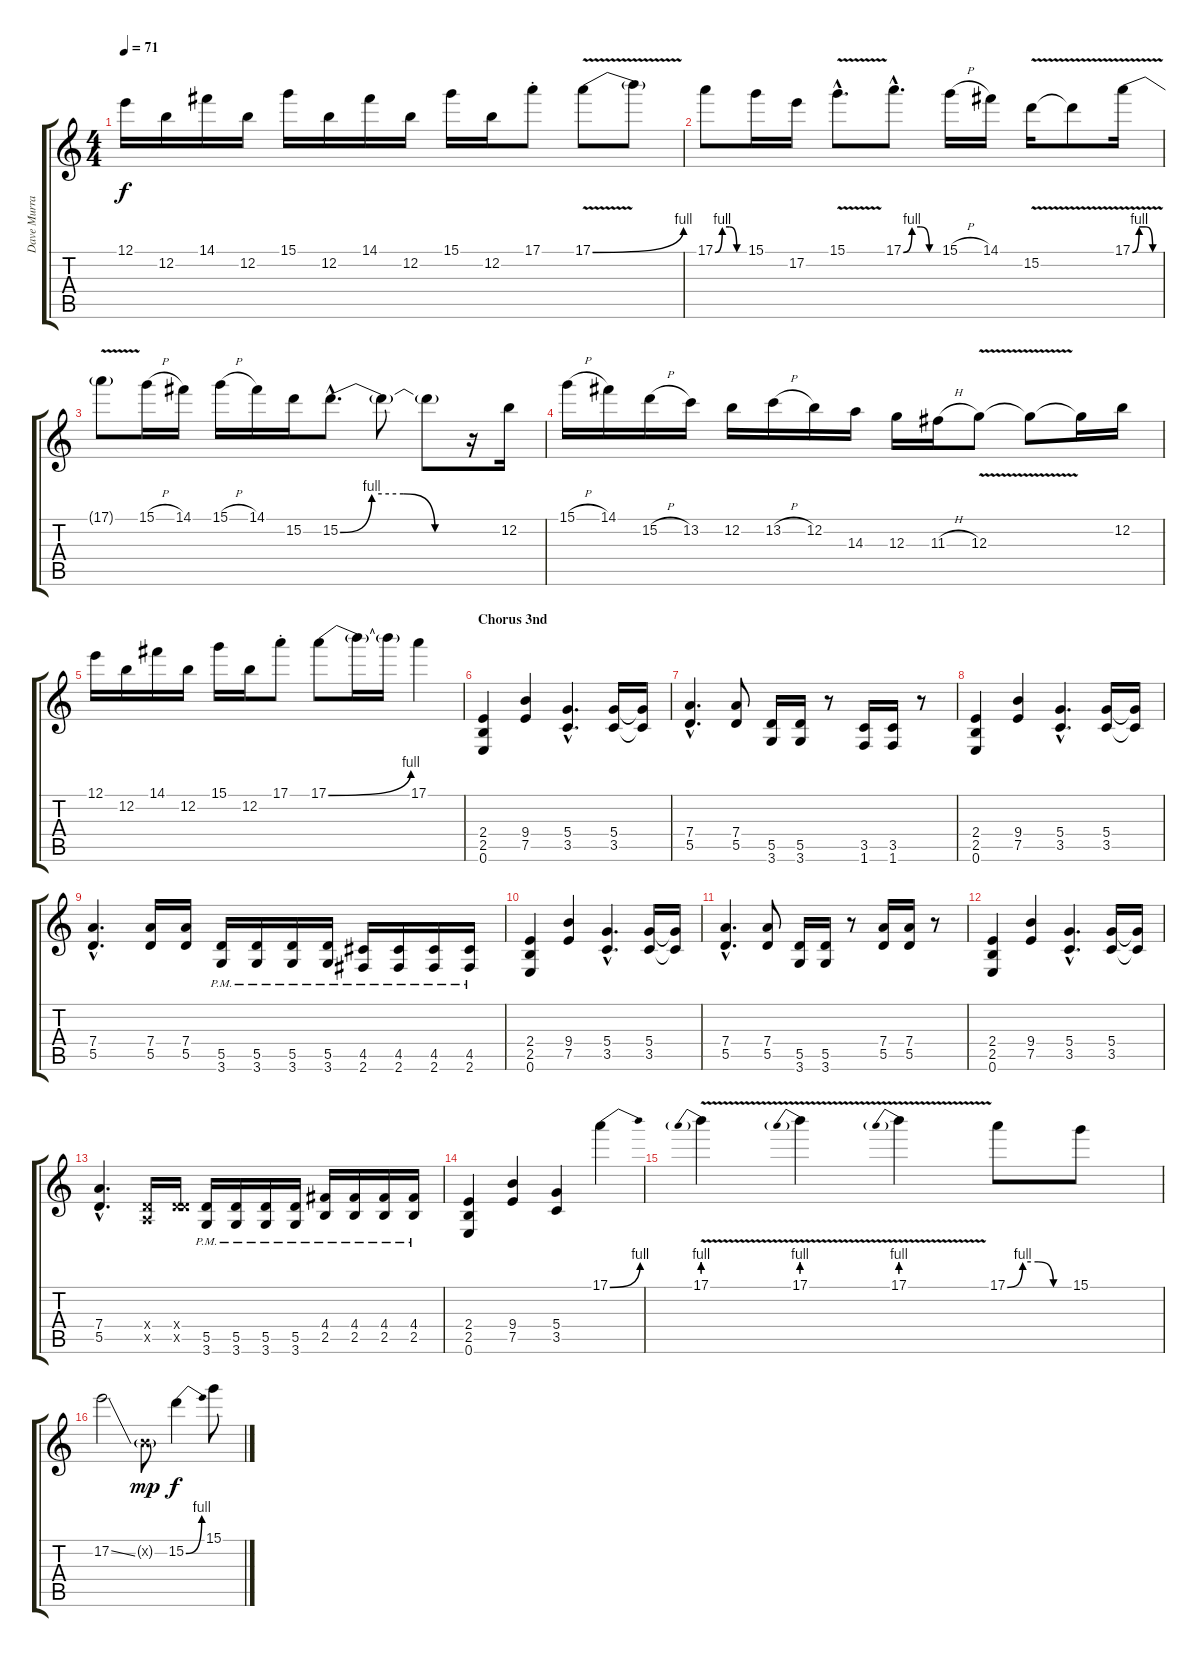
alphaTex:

\track ("Dave Murray (lead)" "Dave Murra") {instrument distortionguitar}
\staff {score tabs}
\tuning (E4 B3 G3 D3 A2 E2) {hide}
\ts (4 4)
\tempo 71
\clef g2
\ks c
12.1.16{dy f} 12.2.16 14.1.16 12.2.16 15.1.16 12.2.16 14.1.16 12.2.16 15.1.16 12.2.16 17.1{st}.8 17.1{be (bend 0 0 60 4) v}.8 17.1{t}.8 |
17.1{be (custom 0 0 15 4 30 4 45 0 60 0)}.8 15.1.16 17.2.16 15.1{v hac}.8{d} 17.1{be (custom 0 0 15 4 30 4 45 0 60 0) hac}.8{d} 15.1{h}.16 14.1.16 15.2{v}.16 15.2{t}.8 17.1{be (custom 0 0 15 4 30 4 45 0 60 0) v}.16 |
17.1{t}.8 15.1{h}.16 14.1.16 15.1{h}.16 14.1.16 15.2.16 15.2{be (custom 0 0 15 4 30 4 45 0 60 0) hac}.8{d} 15.2{t}.8 15.2{t}.8 r.16 12.2.16 |
15.1{h}.16 14.1.16 15.2{h}.16 13.2.16 12.2.16 13.2{h}.16 12.2.16 14.3.16 12.3.16 11.3{h}.16 12.3{v}.8 12.3{t}.8 12.3{t}.16 12.2.16 |
12.1.16 12.2.16 14.1.16 12.2.16 15.1.16 12.2.16 17.1{st}.8 17.1{be (bend 0 0 60 4)}.8 17.1{t}.16 17.1{t}.16 17.1.4 |
\section ("" "Chorus 3nd")
(2.4 2.5 0.6).4{volume 15} (9.4 7.5).4 (5.4{hac} 3.5{hac}).4{d} (5.4 3.5).16 (5.4{t} 3.5{t}).16 |
(7.4{hac} 5.5{hac}).4{d} (7.4 5.5).8 (5.5 3.6).16 (5.5 3.6).16 r.8 (3.5 1.6).16 (3.5 1.6).16 r.8 |
(2.4 2.5 0.6).4 (9.4 7.5).4 (5.4{hac} 3.5{hac}).4{d} (5.4 3.5).16 (5.4{t} 3.5{t}).16 |
(7.4{hac} 5.5{hac}).4{d} (7.4 5.5).16 (7.4 5.5).16 (5.5{pm} 3.6{pm}).16 (5.5{pm} 3.6{pm}).16 (5.5{pm} 3.6{pm}).16 (5.5{pm} 3.6{pm}).16 (4.5{pm} 2.6{pm}).16 (4.5{pm} 2.6{pm}).16 (4.5{pm} 2.6).16 (4.5{pm} 2.6{pm}).16 |
(2.4 2.5 0.6).4 (9.4 7.5).4 (5.4{hac} 3.5{hac}).4{d} (5.4 3.5).16 (5.4{t} 3.5{t}).16 |
(7.4{hac} 5.5{hac}).4{d} (7.4 5.5).8 (5.5 3.6).16 (5.5 3.6).16 r.8 (7.4 5.5).16 (7.4 5.5).16 r.8 |
(2.4 2.5 0.6).4 (9.4 7.5).4 (5.4{hac} 3.5{hac}).4{d} (5.4 3.5).16 (5.4{t} 3.5{t}).16 |
(7.4{hac} 5.5{hac}).4{d} (0.4{x} 0.5{x}).16 (0.4{x} 5.5{x}).16 (5.5 3.6{pm}).16 (5.5{pm} 3.6{pm}).16 (5.5{pm} 3.6{pm}).16 (5.5{pm} 3.6{pm}).16 (4.4{pm} 2.5{pm}).16 (4.4{pm} 2.5{pm}).16 (4.4{pm} 2.5{pm}).16 (4.4{pm} 2.5{pm}).16 |
(2.4 2.5 0.6).4 (9.4 7.5).4 (5.4 3.5).4 17.1{be (bend 0 0 60 4)}.4{volume 16 balance 8} |
17.1{be (prebend 0 4 60 4) v}.4 17.1{be (prebend 0 4 60 4) v}.4 17.1{be (prebend 0 4 60 4) v}.4 17.1{be (custom 0 0 15 4 30 4 45 0 60 0)}.8 15.1.8 |
17.2{ss}.2 0.2{g x}.8{dy mp} 15.2{be (bend 0 0 60 4)}.4{dy f} 15.1.8
